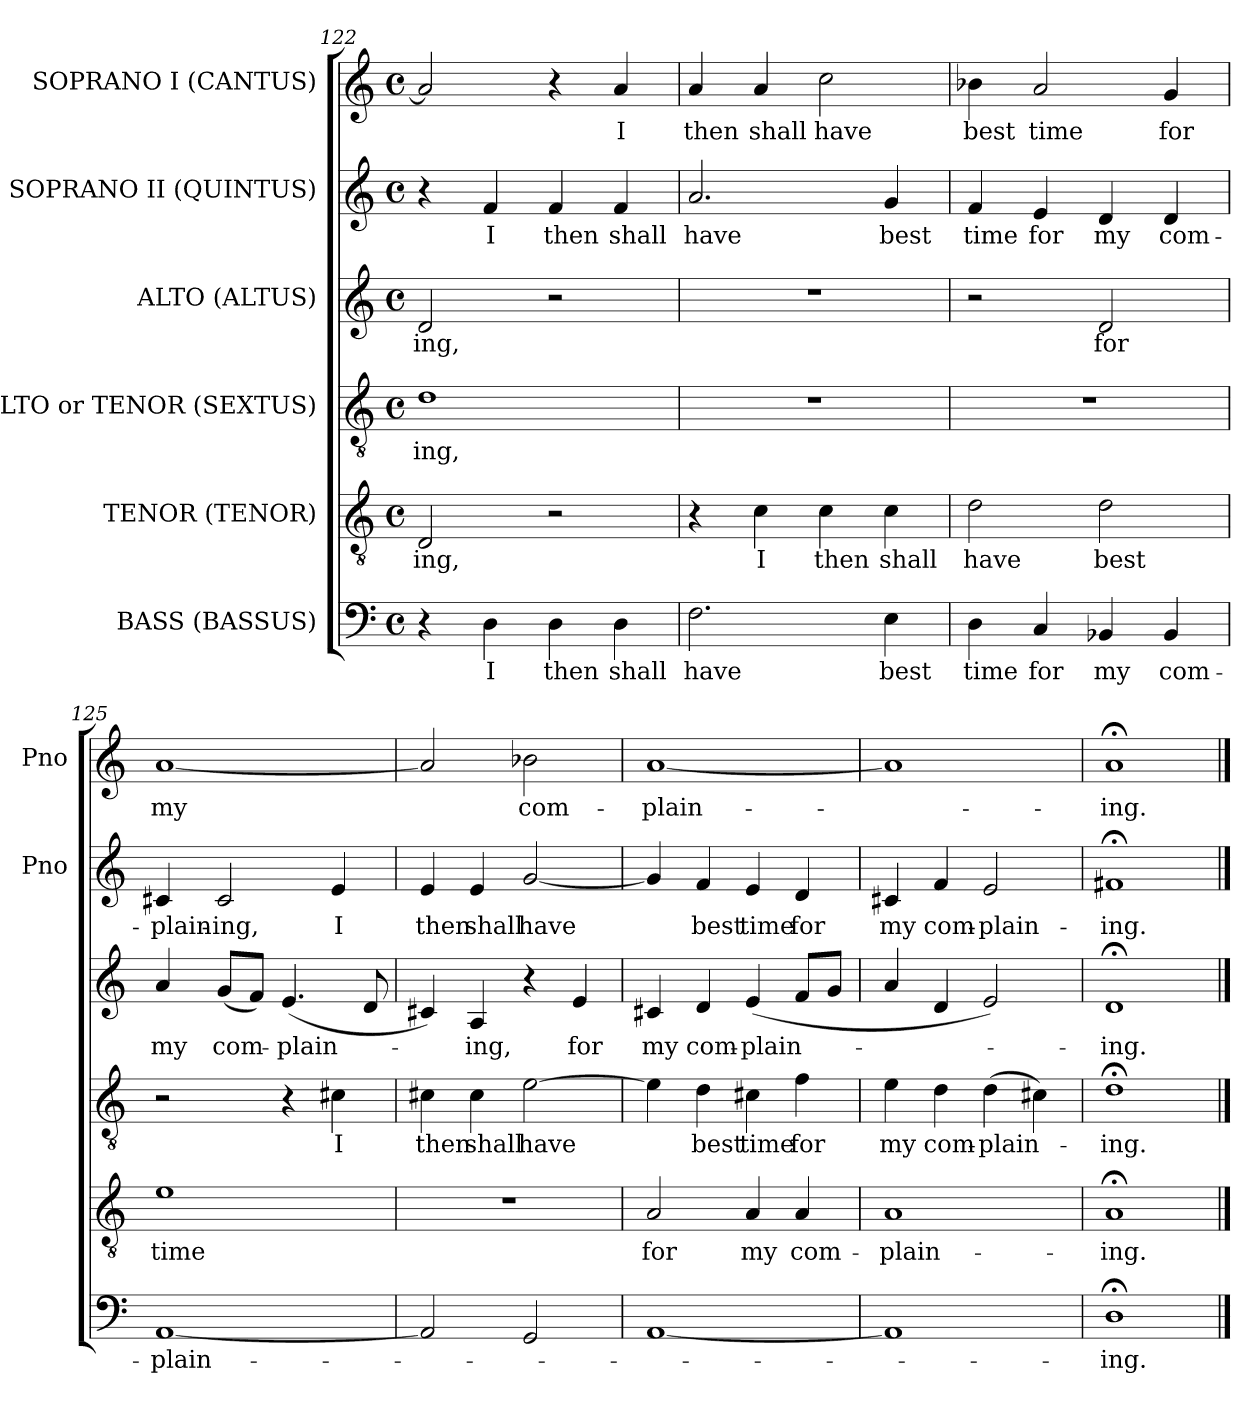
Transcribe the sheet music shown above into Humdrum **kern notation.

**kern	**text	**kern	**text	**kern	**text	**kern	**text	**kern	**text	**kern	**text
*part6	*part6	*part5	*part5	*part4	*part4	*part3	*part3	*part2	*part2	*part1	*part1
*staff6	*staff6	*staff5	*staff5	*staff4	*staff4	*staff3	*staff3	*staff2	*staff2	*staff1	*staff1
*I"BASS (BASSUS)	*	*I"TENOR (TENOR)	*	*I"ALTO or TENOR (SEXTUS)	*	*I"ALTO (ALTUS)	*	*I"SOPRANO II (QUINTUS)	*	*I"SOPRANO I (CANTUS)	*
*	*	*	*	*	*	*	*	*I'Pno	*	*I'Pno	*
*clefF4	*	*clefGv2	*	*clefGv2	*	*clefG2	*	*clefG2	*	*clefG2	*
*k[]	*	*k[]	*	*k[]	*	*k[]	*	*k[]	*	*k[]	*
*C:	*	*C:	*	*C:	*	*C:	*	*C:	*	*C:	*
*M4/4	*	*M4/4	*	*M4/4	*	*M4/4	*	*M4/4	*	*M4/4	*
*met(c)	*	*met(c)	*	*met(c)	*	*met(c)	*	*met(c)	*	*met(c)	*
=122	=122	=122	=122	=122	=122	=122	=122	=122	=122	=122	=122
4r	.	2D/	-ing,	1d	-ing,	2d/	-ing,	4r	.	2a/]	.
4D\	I	.	.	.	.	.	.	4f/	I	.	.
4D\	then	2r	.	.	.	2r	.	4f/	then	4r	.
4D\	shall	.	.	.	.	.	.	4f/	shall	4a/	I
=123	=123	=123	=123	=123	=123	=123	=123	=123	=123	=123	=123
2.F\	have	4r	.	1r	.	1r	.	2.a/	have	4a/	then
.	.	4c\	I	.	.	.	.	.	.	4a/	shall
.	.	4c\	then	.	.	.	.	.	.	2cc\	have
4E\	best	4c\	shall	.	.	.	.	4g/	best	.	.
=124	=124	=124	=124	=124	=124	=124	=124	=124	=124	=124	=124
4D\	time	2d\	have	1r	.	2r	.	4f/	time	4b-X\	best
4C/	for	.	.	.	.	.	.	4e/	for	2a/	time
4BB-X/	my	2d\	best	.	.	2d/	for	4d/	my	.	.
4BB-/	com-	.	.	.	.	.	.	4d/	com-	4g/	for
=125	=125	=125	=125	=125	=125	=125	=125	=125	=125	=125	=125
[1AA	-plain-	1e	time	2r	.	4a/	my	4c#X/	-plain-	[1a	my
.	.	.	.	.	.	(8g/L	com-	2c#/	-ing,	.	.
.	.	.	.	.	.	8f/J)	.	.	.	.	.
.	.	.	.	4r	.	(4.e/	-plain-	.	.	.	.
.	.	.	.	4c#X\	I	.	.	4e/	I	.	.
.	.	.	.	.	.	8d/	.	.	.	.	.
!!LO:LB:g=z
=126	=126	=126	=126	=126	=126	=126	=126	=126	=126	=126	=126
2AA/]	.	1r	.	4c#X\	then	4c#X/)	.	4e/	then	2a/]	.
.	.	.	.	4c#\	shall	4A/	-ing,	4e/	shall	.	.
2GG/	.	.	.	[2e\	have	4r	.	[2g/	have	2b-X\	com-
.	.	.	.	.	.	4e/	for	.	.	.	.
=127	=127	=127	=127	=127	=127	=127	=127	=127	=127	=127	=127
[1AA	.	2A/	for	4e\]	.	4c#X/	my	4g/]	.	[1a	-plain-
.	.	.	.	4d\	best	4d/	com-	4f/	best	.	.
.	.	4A/	my	4c#X\	time	(4e/	-plain-	4e/	time	.	.
.	.	4A/	com-	4f\	for	8f/L	.	4d/	for	.	.
.	.	.	.	.	.	8g/J	.	.	.	.	.
=128	=128	=128	=128	=128	=128	=128	=128	=128	=128	=128	=128
1AA]	.	1A	-plain-	4e\	my	4a/	.	4c#X/	my	1a]	-­-
.	.	.	.	4d\	com-	4d/	-­-	4f/	com-	.	.
.	.	.	.	(4d\	-plain-	2e/)	.	2e/	-plain-	.	.
.	.	.	.	4c#X\)	.	.	.	.	.	.	.
=129	=129	=129	=129	=129	=129	=129	=129	=129	=129	=129	=129
1D;<	-ing.	1A;<	-ing.	1d;<	-ing.	1d;<	-ing.	1f#X;<	-ing.	1a;<	-ing.
==	==	==	==	==	==	==	==	==	==	==	==
*-	*-	*-	*-	*-	*-	*-	*-	*-	*-	*-	*-
